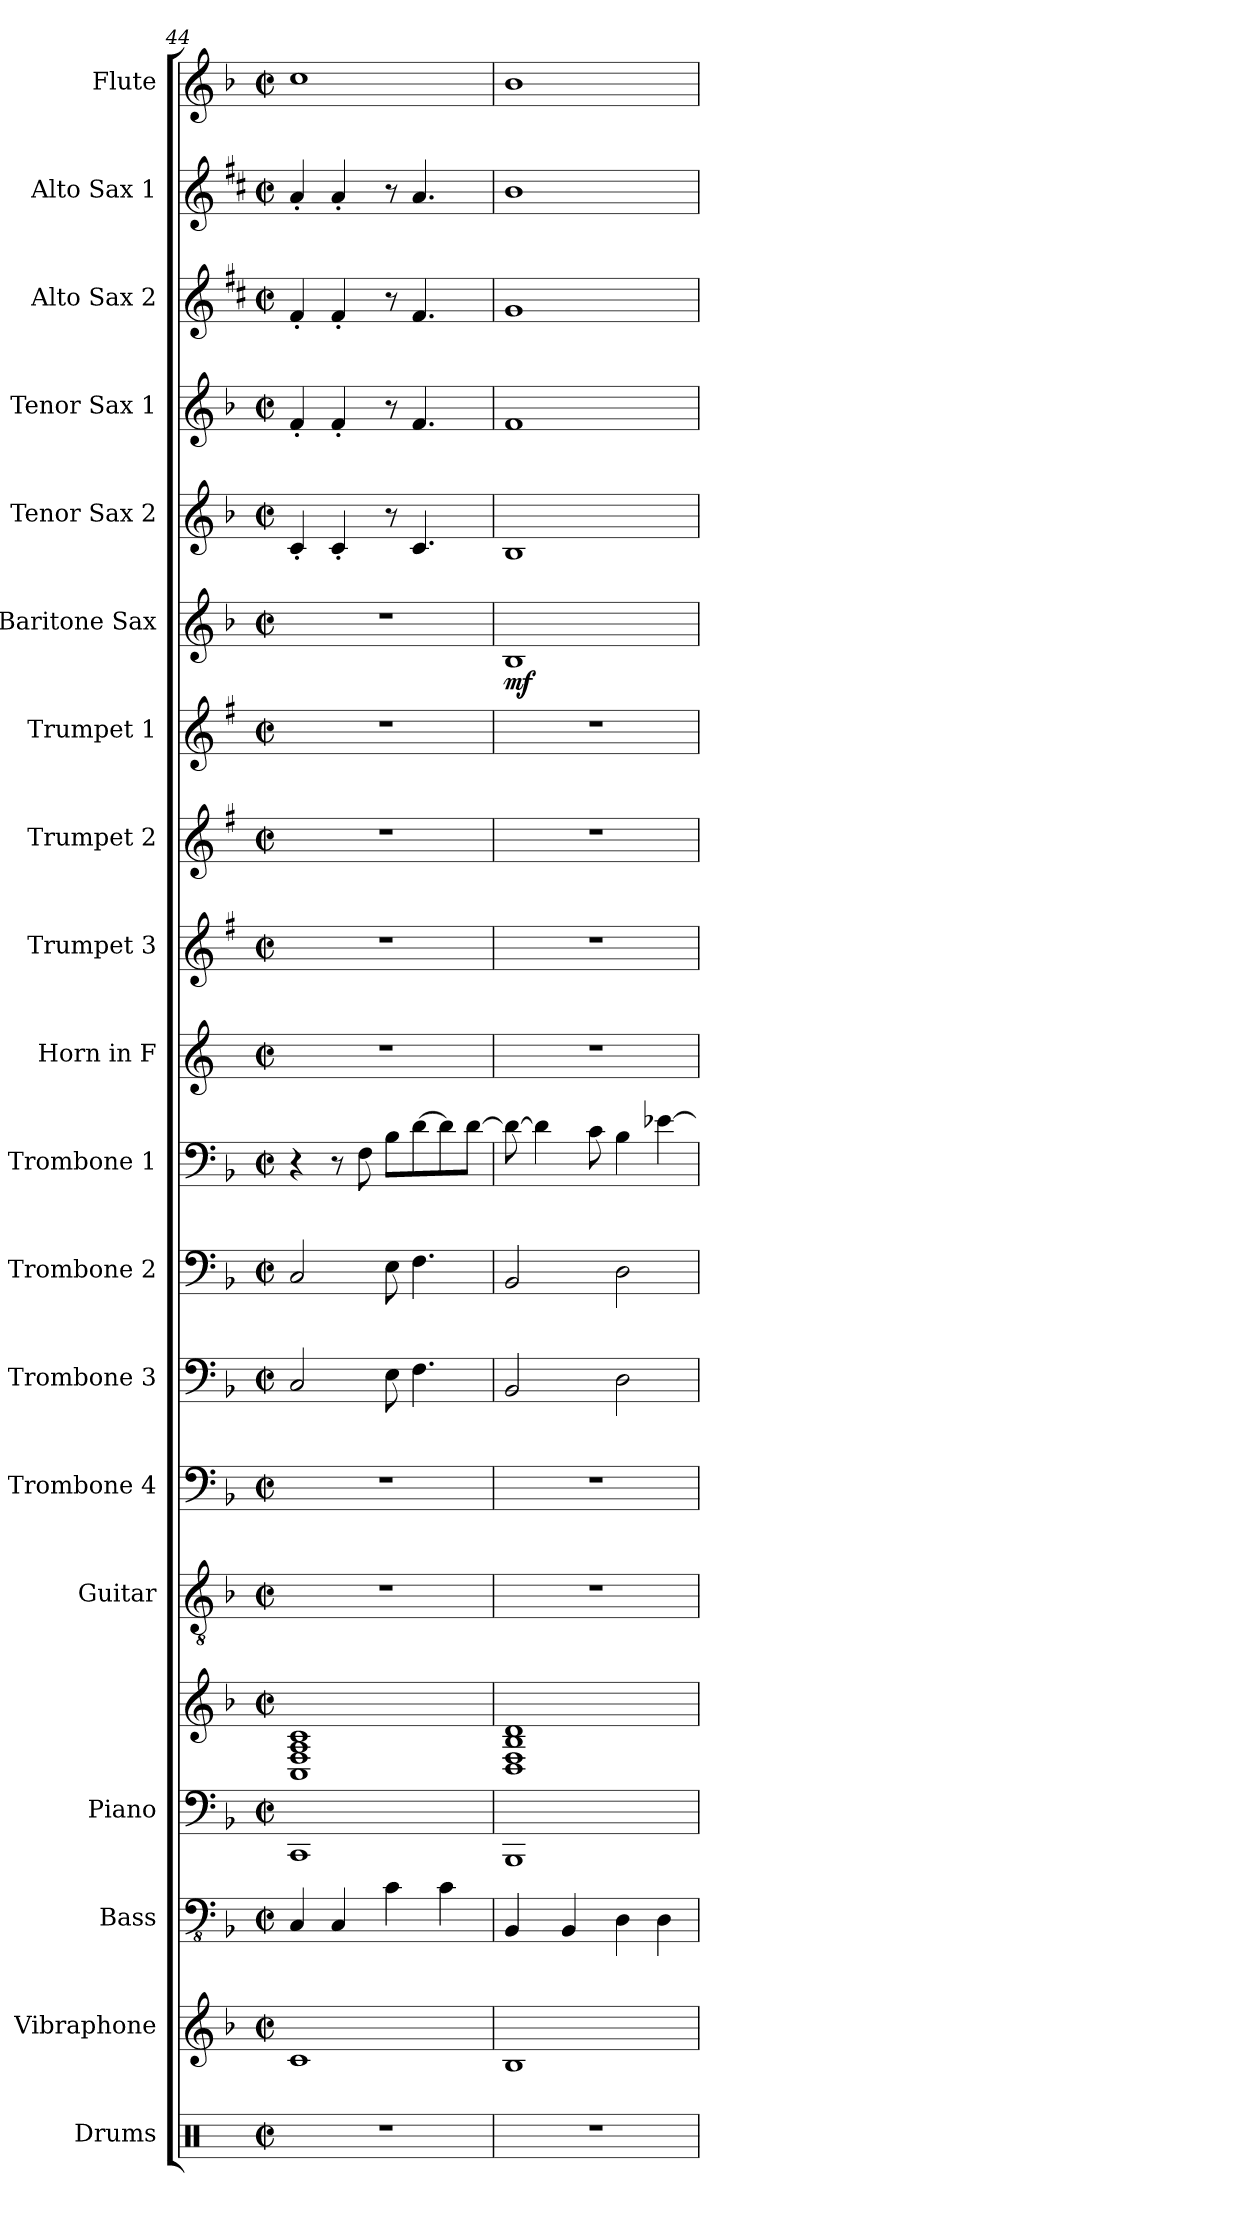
**kern	**kern	**kern	**kern	**kern	**kern	**kern	**kern	**kern	**kern	**kern	**kern	**kern	**kern	**kern	**dynam	**kern	**kern	**kern	**kern	**kern
*part19	*part18	*part17	*part16	*part16	*part15	*part14	*part13	*part12	*part11	*part10	*part9	*part8	*part7	*part6	*part6	*part5	*part4	*part3	*part2	*part1
*staff20	*staff19	*staff18	*staff17	*staff16	*staff15	*staff14	*staff13	*staff12	*staff11	*staff10	*staff9	*staff8	*staff7	*staff6	*staff6	*staff5	*staff4	*staff3	*staff2	*staff1
*I"Drums	*I"Vibraphone	*I"Bass	*I"Piano	*	*I"Guitar	*I"Trombone 4	*I"Trombone 3	*I"Trombone 2	*I"Trombone 1	*I"Horn in F	*I"Trumpet 3	*I"Trumpet 2	*I"Trumpet 1	*I"Baritone Sax	*	*I"Tenor Sax 2	*I"Tenor Sax 1	*I"Alto Sax 2	*I"Alto Sax 1	*I"Flute
*I'Drums	*I'Vib.	*I'Bass	*I'Piano	*	*I'Gtr.	*I'Tbn. 4	*I'Tbn. 3	*I'Tbn. 2	*I'Tbn. 1	*	*I'Tpt. 3	*I'Tpt. 2	*I'Tpt. 1	*I'Bari	*	*I'Tenor 2	*I'Tenor 1	*I'Alto 2	*I'Alto 1	*I'Fl.
*clefX	*clefG2	*clefFv4	*clefF4	*clefG2	*clefGv2	*clefF4	*clefF4	*clefF4	*clefF4	*clefG2	*clefG2	*clefG2	*clefG2	*clefG2	*	*clefG2	*clefG2	*clefG2	*clefG2	*clefG2
*	*	*	*	*	*	*	*	*	*	*ITrd4c7	*ITrd1c2	*ITrd1c2	*ITrd1c2	*ITrd12c21	*	*ITrd8c14	*ITrd8c14	*ITrd5c9	*ITrd5c9	*
*k[]	*k[b-]	*k[b-]	*k[b-]	*k[b-]	*k[b-]	*k[b-]	*k[b-]	*k[b-]	*k[b-]	*k[b-]	*k[b-]	*k[b-]	*k[b-]	*k[b-]	*	*k[b-]	*k[b-]	*k[b-]	*k[b-]	*k[b-]
*M2/2	*M2/2	*M2/2	*M2/2	*M2/2	*M2/2	*M2/2	*M2/2	*M2/2	*M2/2	*M2/2	*M2/2	*M2/2	*M2/2	*M2/2	*	*M2/2	*M2/2	*M2/2	*M2/2	*M2/2
*met(c|)	*met(c|)	*met(c|)	*met(c|)	*met(c|)	*met(c|)	*met(c|)	*met(c|)	*met(c|)	*met(c|)	*met(c|)	*met(c|)	*met(c|)	*met(c|)	*met(c|)	*	*met(c|)	*met(c|)	*met(c|)	*met(c|)	*met(c|)
=44	=44	=44	=44	=44	=44	=44	=44	=44	=44	=44	=44	=44	=44	=44	=44	=44	=44	=44	=44	=44
1r	1c	4CC/	1CC	1C 1F 1A 1c	1r	1r	2C/	2C/	4r	1r	1r	1r	1r	1r	.	4C'/	4F'/	4A'/	4c'/	1cc
.	.	4CC/	.	.	.	.	.	.	8r	.	.	.	.	.	.	4C'/	4F'/	4A'/	4c'/	.
.	.	.	.	.	.	.	.	.	8F\	.	.	.	.	.	.	.	.	.	.	.
.	.	4C\	.	.	.	.	8E\	8E\	8B-\L	.	.	.	.	.	.	8r	8r	8r	8r	.
.	.	.	.	.	.	.	4.F\	4.F\	[8d\	.	.	.	.	.	.	4.C/	4.F/	4.A/	4.c/	.
.	.	4C\	.	.	.	.	.	.	8d\]	.	.	.	.	.	.	.	.	.	.	.
.	.	.	.	.	.	.	.	.	[8d\J	.	.	.	.	.	.	.	.	.	.	.
=45	=45	=45	=45	=45	=45	=45	=45	=45	=45	=45	=45	=45	=45	=45	=45	=45	=45	=45	=45	=45
!	!	!	!	!	!	!	!	!	!	!	!	!	!	!	!LO:DY:b	!	!	!	!	!
1r	1B-	4BBB-/	1BBB-	1D 1F 1B- 1d	1r	1r	2BB-/	2BB-/	8d\_	1r	1r	1r	1r	1BB-	mf	1BB-	1F	1B-	1d	1b-
.	.	.	.	.	.	.	.	.	4d\]	.	.	.	.	.	.	.	.	.	.	.
.	.	4BBB-/	.	.	.	.	.	.	.	.	.	.	.	.	.	.	.	.	.	.
.	.	.	.	.	.	.	.	.	8c\	.	.	.	.	.	.	.	.	.	.	.
.	.	4DD\	.	.	.	.	2D\	2D\	4B-\	.	.	.	.	.	.	.	.	.	.	.
.	.	4DD\	.	.	.	.	.	.	[4e-X\	.	.	.	.	.	.	.	.	.	.	.
=	=	=	=	=	=	=	=	=	=	=	=	=	=	=	=	=	=	=	=	=
*-	*-	*-	*-	*-	*-	*-	*-	*-	*-	*-	*-	*-	*-	*-	*-	*-	*-	*-	*-	*-
